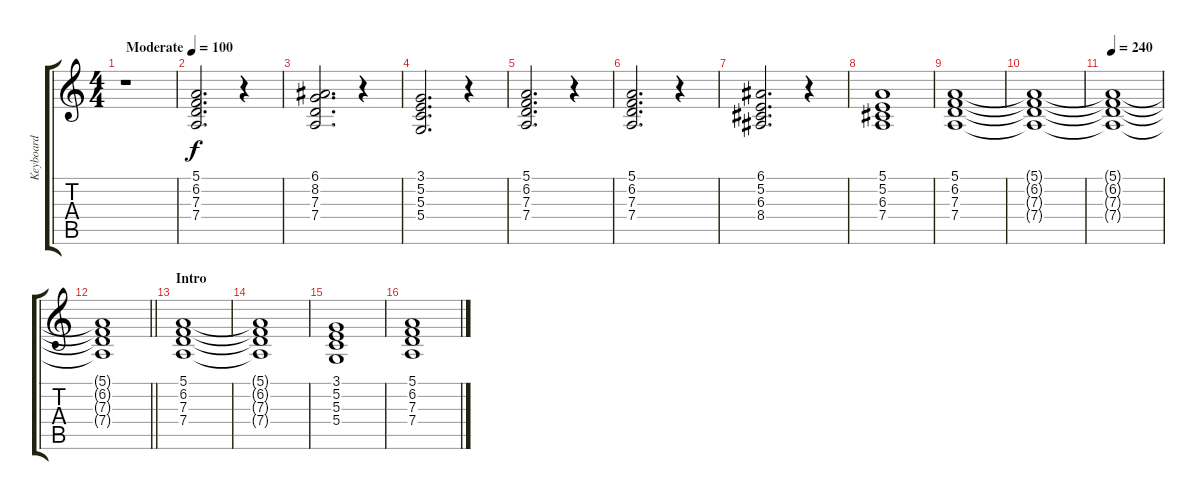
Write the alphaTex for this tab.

\track ("Keyboard" "Keyboard") {instrument synthstrings1}
\staff {score tabs}
\tuning (E4 B3 G3 D3 A2 E2) {hide}
\ts (4 4)
\tempo (100 "Moderate")
\clef g2
\ks c
r.1{dy f instrument synthstrings1} |
(5.1 6.2 7.3 7.4).2{d} r.4 |
(6.1 8.2 7.3 7.4).2{d} r.4 |
(3.1 5.2 5.3 5.4).2{d} r.4 |
(5.1 6.2 7.3 7.4).2{d} r.4 |
(5.1 6.2 7.3 7.4).2{d} r.4 |
(6.1 5.2 6.3 8.4).2{d} r.4 |
(5.1 5.2 6.3 7.4).1 |
(5.1 6.2 7.3 7.4).1 |
(5.1{t} 6.2{t} 7.3{t} 7.4{t}).1 |
\tempo 240
(5.1{t} 6.2{t} 7.3{t} 7.4{t}).1 |
\barLineRight lightlight
(5.1{t} 6.2{t} 7.3{t} 7.4{t}).1 |
\section ("" "Intro")
(5.1 6.2 7.3 7.4).1 |
(5.1{t} 6.2{t} 7.3{t} 7.4{t}).1 |
(3.1 5.2 5.3 5.4).1 |
(5.1 6.2 7.3 7.4).1
